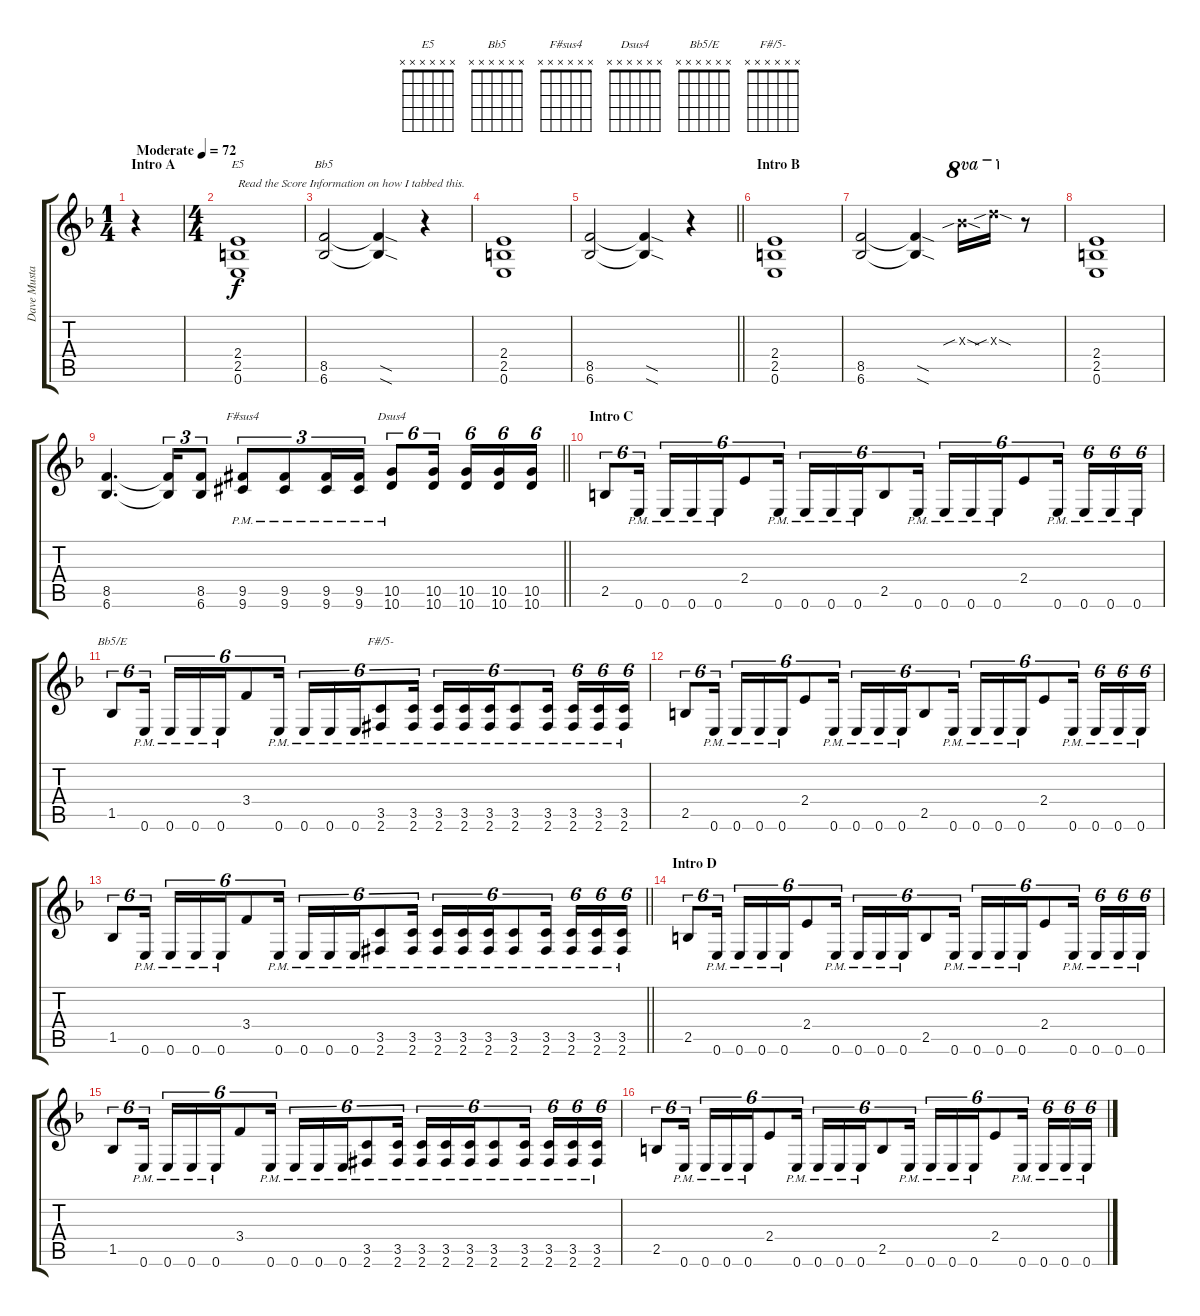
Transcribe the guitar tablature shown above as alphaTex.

\track ("Dave Mustaine - Rhythm 1" "Dave Musta") {instrument distortionguitar}
\staff {score tabs}
\tuning (E4 B3 G3 D3 A2 E2) {hide}
\chord ("E5" x x x x x x)
\chord ("Bb5" x x x x x x)
\chord ("F#sus4" x x x x x x)
\chord ("Dsus4" x x x x x x)
\chord ("Bb5/E" x x x x x x)
\chord ("F#/5-" x x x x x x)
\ts (1 4)
\section ("" "Intro A")
\tempo (72 "Moderate")
\clef g2
\ks f
r.4{dy f instrument distortionguitar} |
\ts (4 4)
(2.4 2.5 0.6).1{ch "E5" txt "Read the Score Information on how I tabbed this."} |
(8.5 6.6).2{ch "Bb5"} (8.5{sod t} 6.6{sod t}).4 r.4 |
(2.4 2.5 0.6).1 |
\barLineRight lightlight
(8.5 6.6).2 (8.5{sod t} 6.6{sod t}).4 r.4 |
\section ("" "Intro B")
(2.4 2.5 0.6).1 |
(8.5 6.6).2 (8.5{sod t} 6.6{sod t}).4 15.3{sib sod x}.16{ot 8va} 19.3{sib sod x}.16{ot 8va} r.8 |
(2.4 2.5 0.6).1 |
\barLineRight lightlight
(8.5 6.6).4{d} (8.5{t} 6.6{t}).16{tu (3 2)} (8.5 6.6).8{tu (3 2)} (9.5{pm acc #} 9.6{pm acc #}).8{tu (3 2) ch "F#sus4"} (9.5{pm acc #} 9.6{pm acc #}).8{tu (3 2)} (9.5{pm acc #} 9.6{pm acc #}).16{tu (3 2)} (9.5{pm acc #} 9.6{pm acc #}).16{tu (3 2)} (10.5{pm} 10.6{pm}).8{tu (6 4) ch "Dsus4"} (10.5 10.6).16{tu (6 4)} (10.5 10.6).16{tu (6 4)} (10.5 10.6).16{tu (6 4)} (10.5 10.6).16{tu (6 4)} |
\section ("" "Intro C")
2.5.8{tu (6 4)} 0.6{pm}.16{tu (6 4)} 0.6{pm}.16{tu (6 4)} 0.6{pm}.16{tu (6 4)} 0.6{pm}.16{tu (6 4)} 2.4.8{tu (6 4)} 0.6{pm}.16{tu (6 4)} 0.6{pm}.16{tu (6 4)} 0.6{pm}.16{tu (6 4)} 0.6{pm}.16{tu (6 4)} 2.5.8{tu (6 4)} 0.6{pm}.16{tu (6 4)} 0.6{pm}.16{tu (6 4)} 0.6{pm}.16{tu (6 4)} 0.6{pm}.16{tu (6 4)} 2.4.8{tu (6 4)} 0.6{pm}.16{tu (6 4)} 0.6{pm}.16{tu (6 4)} 0.6{pm}.16{tu (6 4)} 0.6{pm}.16{tu (6 4)} |
1.5.8{tu (6 4) ch "Bb5/E"} 0.6{pm}.16{tu (6 4)} 0.6{pm}.16{tu (6 4)} 0.6{pm}.16{tu (6 4)} 0.6{pm}.16{tu (6 4)} 3.4.8{tu (6 4)} 0.6{pm}.16{tu (6 4)} 0.6{pm}.16{tu (6 4)} 0.6{pm}.16{tu (6 4)} 0.6{pm}.16{tu (6 4)} (3.5{pm} 2.6{pm acc #}).8{tu (6 4) ch "F#/5-"} (3.5{pm} 2.6{pm acc #}).16{tu (6 4)} (3.5{pm} 2.6{pm acc #}).16{tu (6 4)} (3.5{pm} 2.6{pm acc #}).16{tu (6 4)} (3.5{pm} 2.6{pm acc #}).16{tu (6 4)} (3.5{pm} 2.6{pm acc #}).8{tu (6 4)} (3.5{pm} 2.6{pm acc #}).16{tu (6 4)} (3.5{pm} 2.6{pm acc #}).16{tu (6 4)} (3.5{pm} 2.6{pm acc #}).16{tu (6 4)} (3.5{pm} 2.6{pm acc #}).16{tu (6 4)} |
2.5.8{tu (6 4)} 0.6{pm}.16{tu (6 4)} 0.6{pm}.16{tu (6 4)} 0.6{pm}.16{tu (6 4)} 0.6{pm}.16{tu (6 4)} 2.4.8{tu (6 4)} 0.6{pm}.16{tu (6 4)} 0.6{pm}.16{tu (6 4)} 0.6{pm}.16{tu (6 4)} 0.6{pm}.16{tu (6 4)} 2.5.8{tu (6 4)} 0.6{pm}.16{tu (6 4)} 0.6{pm}.16{tu (6 4)} 0.6{pm}.16{tu (6 4)} 0.6{pm}.16{tu (6 4)} 2.4.8{tu (6 4)} 0.6{pm}.16{tu (6 4)} 0.6{pm}.16{tu (6 4)} 0.6{pm}.16{tu (6 4)} 0.6{pm}.16{tu (6 4)} |
\barLineRight lightlight
1.5.8{tu (6 4)} 0.6{pm}.16{tu (6 4)} 0.6{pm}.16{tu (6 4)} 0.6{pm}.16{tu (6 4)} 0.6{pm}.16{tu (6 4)} 3.4.8{tu (6 4)} 0.6{pm}.16{tu (6 4)} 0.6{pm}.16{tu (6 4)} 0.6{pm}.16{tu (6 4)} 0.6{pm}.16{tu (6 4)} (3.5{pm} 2.6{pm acc #}).8{tu (6 4)} (3.5{pm} 2.6{pm acc #}).16{tu (6 4)} (3.5{pm} 2.6{pm acc #}).16{tu (6 4)} (3.5{pm} 2.6{pm acc #}).16{tu (6 4)} (3.5{pm} 2.6{pm acc #}).16{tu (6 4)} (3.5{pm} 2.6{pm acc #}).8{tu (6 4)} (3.5{pm} 2.6{pm acc #}).16{tu (6 4)} (3.5{pm} 2.6{pm acc #}).16{tu (6 4)} (3.5{pm} 2.6{pm acc #}).16{tu (6 4)} (3.5{pm} 2.6{pm acc #}).16{tu (6 4)} |
\section ("" "Intro D")
2.5.8{tu (6 4)} 0.6{pm}.16{tu (6 4)} 0.6{pm}.16{tu (6 4)} 0.6{pm}.16{tu (6 4)} 0.6{pm}.16{tu (6 4)} 2.4.8{tu (6 4)} 0.6{pm}.16{tu (6 4)} 0.6{pm}.16{tu (6 4)} 0.6{pm}.16{tu (6 4)} 0.6{pm}.16{tu (6 4)} 2.5.8{tu (6 4)} 0.6{pm}.16{tu (6 4)} 0.6{pm}.16{tu (6 4)} 0.6{pm}.16{tu (6 4)} 0.6{pm}.16{tu (6 4)} 2.4.8{tu (6 4)} 0.6{pm}.16{tu (6 4)} 0.6{pm}.16{tu (6 4)} 0.6{pm}.16{tu (6 4)} 0.6{pm}.16{tu (6 4)} |
1.5.8{tu (6 4)} 0.6{pm}.16{tu (6 4)} 0.6{pm}.16{tu (6 4)} 0.6{pm}.16{tu (6 4)} 0.6{pm}.16{tu (6 4)} 3.4.8{tu (6 4)} 0.6{pm}.16{tu (6 4)} 0.6{pm}.16{tu (6 4)} 0.6{pm}.16{tu (6 4)} 0.6{pm}.16{tu (6 4)} (3.5{pm} 2.6{pm acc #}).8{tu (6 4)} (3.5{pm} 2.6{pm acc #}).16{tu (6 4)} (3.5{pm} 2.6{pm acc #}).16{tu (6 4)} (3.5{pm} 2.6{pm acc #}).16{tu (6 4)} (3.5{pm} 2.6{pm acc #}).16{tu (6 4)} (3.5{pm} 2.6{pm acc #}).8{tu (6 4)} (3.5{pm} 2.6{pm acc #}).16{tu (6 4)} (3.5{pm} 2.6{pm acc #}).16{tu (6 4)} (3.5{pm} 2.6{pm acc #}).16{tu (6 4)} (3.5{pm} 2.6{pm acc #}).16{tu (6 4)} |
2.5.8{tu (6 4)} 0.6{pm}.16{tu (6 4)} 0.6{pm}.16{tu (6 4)} 0.6{pm}.16{tu (6 4)} 0.6{pm}.16{tu (6 4)} 2.4.8{tu (6 4)} 0.6{pm}.16{tu (6 4)} 0.6{pm}.16{tu (6 4)} 0.6{pm}.16{tu (6 4)} 0.6{pm}.16{tu (6 4)} 2.5.8{tu (6 4)} 0.6{pm}.16{tu (6 4)} 0.6{pm}.16{tu (6 4)} 0.6{pm}.16{tu (6 4)} 0.6{pm}.16{tu (6 4)} 2.4.8{tu (6 4)} 0.6{pm}.16{tu (6 4)} 0.6{pm}.16{tu (6 4)} 0.6{pm}.16{tu (6 4)} 0.6{pm}.16{tu (6 4)}
